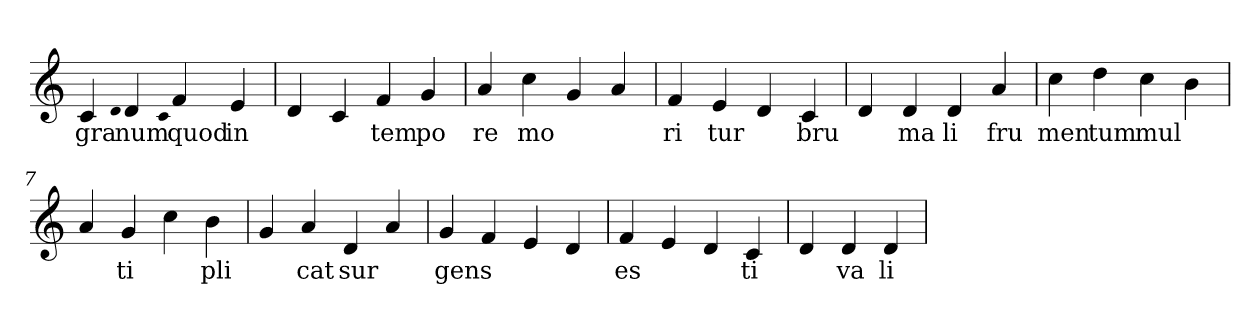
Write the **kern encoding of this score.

**kern	**text
*part1	*part1
*staff1	*staff1
*clefG2	*
=1	=1
4c	gra
qqd	.
4d	num
qqc	.
4f	quod
4e	in
=2	=2
4d	.
4c	.
4f	tem
4g	po
=3	=3
4a	re
4cc	mo
4g	.
4a	.
=4	=4
4f	ri
4e	tur
4d	.
4c	bru
=5	=5
4d	.
4d	ma
4d	li
4a	fru
=6	=6
4cc	men
4dd	tum
4cc	mul
4b	.
=7	=7
4a	.
4g	ti
4cc	.
4b	pli
=8	=8
4g	.
4a	cat
4d	sur
4a	.
=9	=9
4g	gens
4f	.
4e	.
4d	.
=10	=10
4f	es
4e	.
4d	.
4c	ti
=11	=11
4d	.
4d	va
4d	li
=	=
*-	*-
